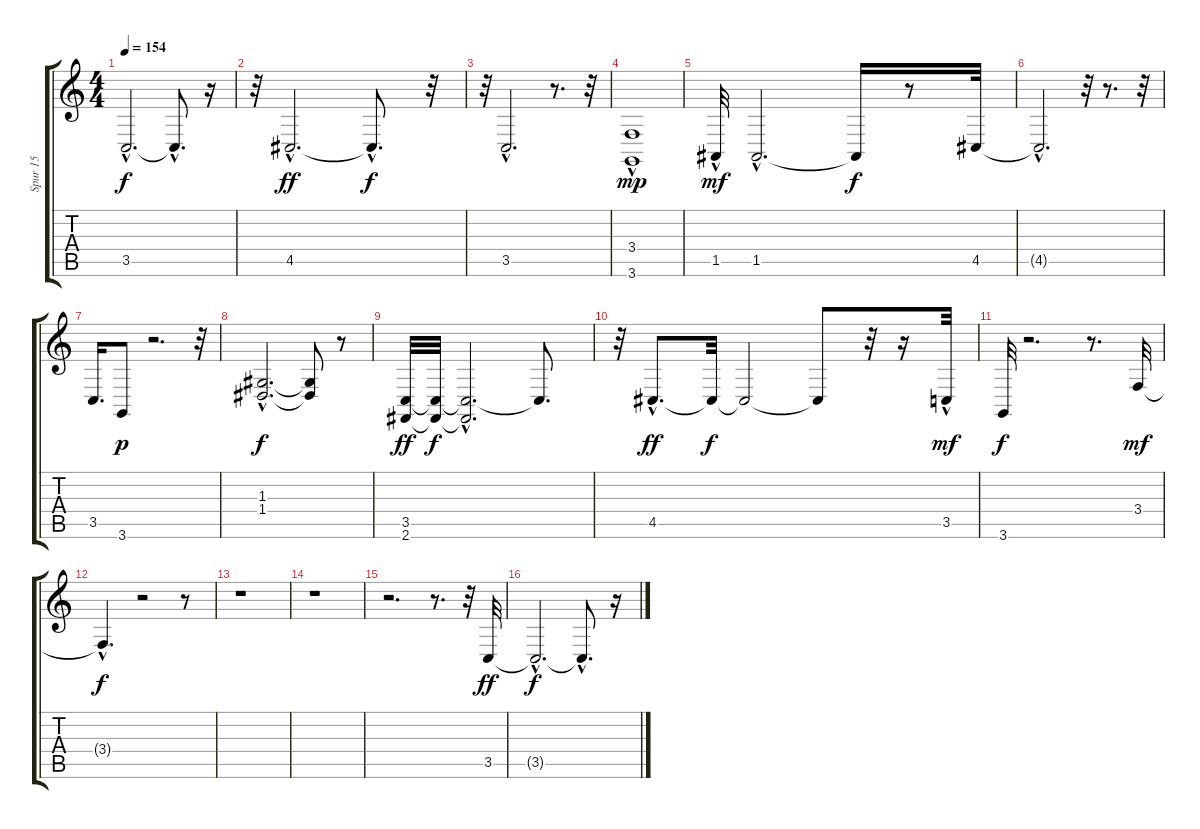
\track ("Spur 15" "Spur 15") {instrument acousticgrandpiano}
\staff {score tabs}
\tuning (E4 B3 G3 D3 A2 E2) {hide}
\ts (4 4)
\tempo 154
\clef g2
\ks c
3.5{hac}.2{d dy f} 3.5{hac t}.8{d} r.16 |
r.32 4.5{hac}.2{d dy ff} 4.5{hac t}.8{d dy f} r.32 |
r.32 3.5{hac}.2{d} r.8{d} r.32 |
(3.4{hac} 3.6).1{dy mp} |
1.5{hac}.32{dy mf} 1.5{hac}.2{d} 1.5{t}.16{dy f} r.8 4.5.32 |
4.5{hac t}.2{d} r.32 r.8{d} r.32 |
3.5.16{d} 3.6.8{dy p} r.2{d} r.32 |
(1.3{hac} 1.4{hac}).2{d dy f} (1.3{t} 1.4{t}).8 r.8 |
(3.5 2.6).32{dy ff} (3.5{t} 2.6{t}).32{dy f} (3.5{hac t} 2.6{t}).2{d} 3.5{t}.8{d} |
r.32 4.5{hac}.8{d dy ff} 4.5{t}.32{dy f} 4.5{t}.2 4.5{t}.8 r.32 r.16 3.5{hac}.32{dy mf} |
3.6.32{dy f} r.2{d} r.8{d} 3.4.32{dy mf} |
3.4{hac t}.4{d dy f} r.2 r.8 |
r.1 |
r.1 |
r.2{d} r.8{d} r.32 3.5.32{dy ff} |
3.5{hac t}.2{d dy f} 3.5{hac t}.8{d} r.16
